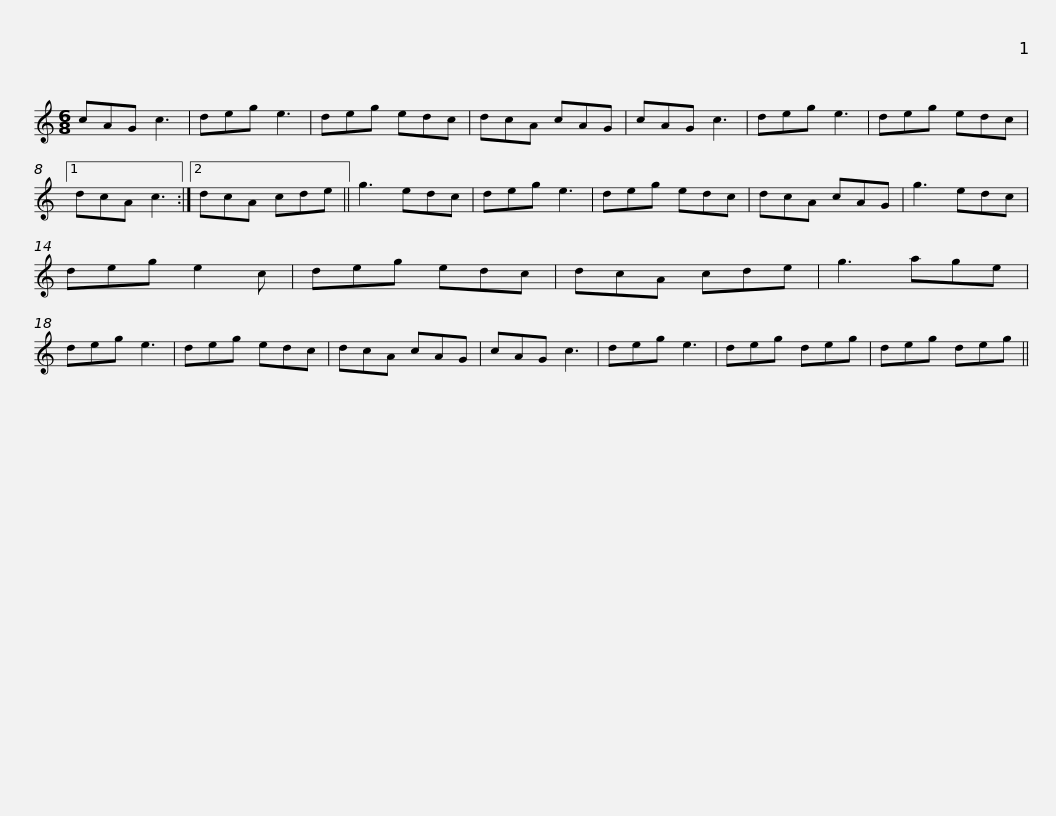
X:1
L:1/8
M:6/8
I:linebreak $
K:C
V:1 treble
V:1
 cAG c3 | deg e3 | deg edc | dcA cAG | cAG c3 | %5
 deg e3 | deg edc |1 dcA c3 :|2$ dcA cde || g3 edc | %10
 deg e3 | deg edc | dcA cAG | g3 edc | deg e2 c | %15
 deg edc |$ dcA cde | g3 age | deg e3 | deg edc | %20
 dcA cAG | cAG c3 | deg e3 | deg deg |$ deg deg || %25
